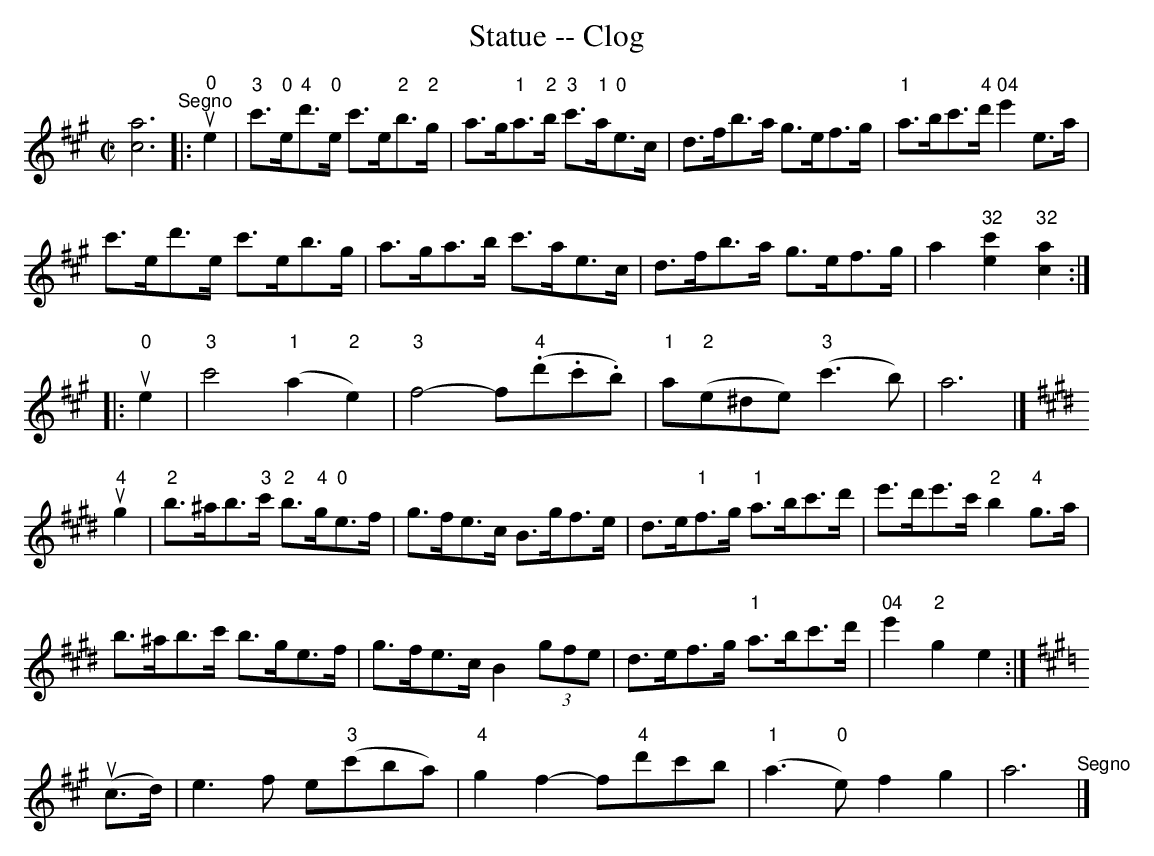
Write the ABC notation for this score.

X:1
T:Statue -- Clog
M:C|
L:1/8
K:A
[c6a6]"^Segno"|:\
"0"ue2 |\
"3"c'>"0"e"4"d'>"0"e c'>e"2"b>"2"g |\
 a>g"1"a>"2"b "3"c'>"1"a"0"e>c |\
 d>fb>a g>ef>g | "1"a>bc'>"4"d' "04"e'2e>a |
c'>ed'>e c'>eb>g | a>ga>b c'>ae>c |\
 d>fb>a g>ef>g | a2 "32"[e2c'2] "32"[c2a2] :|
|: "0"ue2 |\
"3"c'4 "1"(a2"2"e2) | "3"f4- f"4"(.d'.c'.b) |\
 "1"a"2"(e^de) "3"(c'3 b) | a6 |] [K:E]
"4"ug2 |\
 "2"b>^ab>"3"c' "2"b>"4"g"0"e>f | g>fe>c B>gf>e |\
 d>e"1"f>g "1"a>bc'>d' | e'>d'e'>c' "2"b2 "4"g>a |
b>^ab>c' b>ge>f | g>fe>c B2 (3gfe |\
 d>ef>g "1"a>bc'>d' | "04"e'2 "2"g2 e2 :| [K:A]
u(c>d) |\
e3 f e"3"(c'ba) | "4"g2f2- f"4"d'c'b |\
 "1"(a3 "0"e) f2g2 | a6 "^Segno" |]
